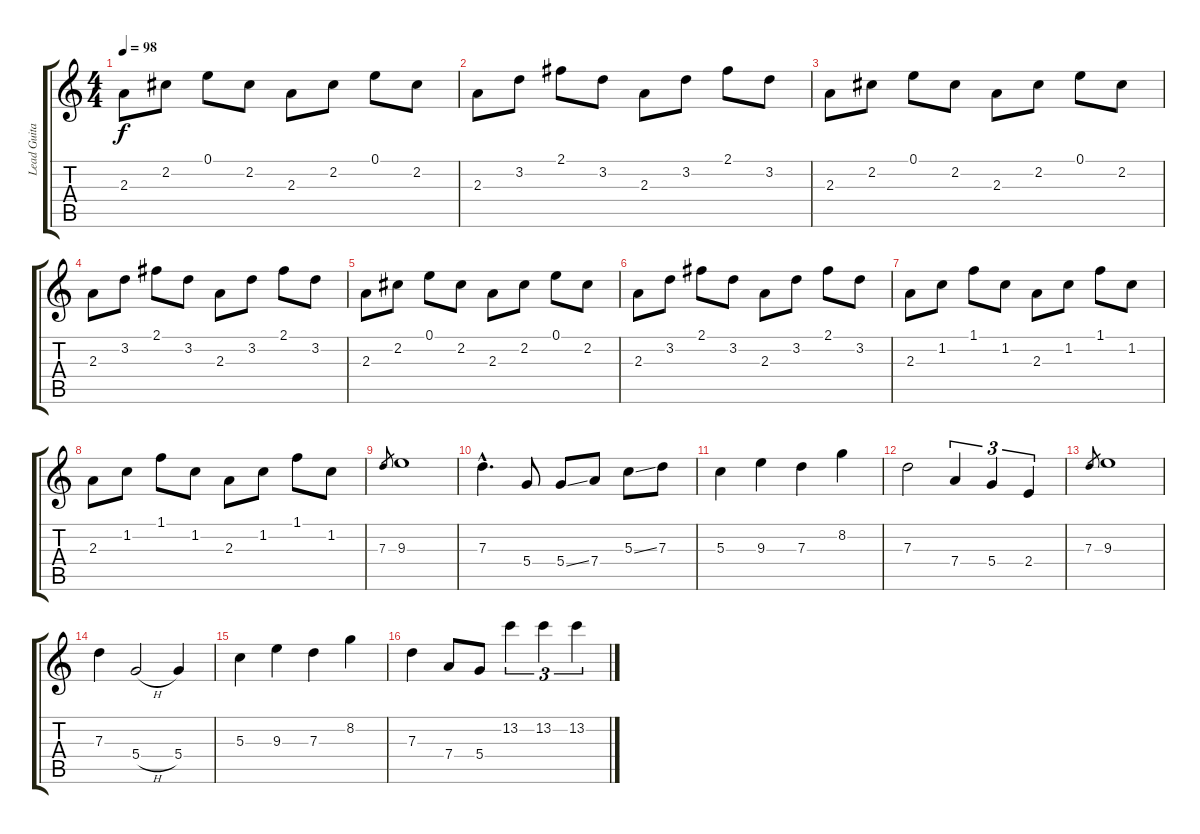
\track ("Lead Guitar" "Lead Guita") {instrument distortionguitar}
\staff {score tabs}
\tuning (E4 B3 G3 D3 A2 E2) {hide}
\ts (4 4)
\tempo 98
\clef g2
\ks c
2.3.8{dy f} 2.2.8 0.1.8 2.2.8 2.3.8 2.2.8 0.1.8 2.2.8 |
2.3.8 3.2.8 2.1.8 3.2.8 2.3.8 3.2.8 2.1.8 3.2.8 |
2.3.8 2.2.8 0.1.8 2.2.8 2.3.8 2.2.8 0.1.8 2.2.8 |
2.3.8 3.2.8 2.1.8 3.2.8 2.3.8 3.2.8 2.1.8 3.2.8 |
2.3.8 2.2.8 0.1.8 2.2.8 2.3.8 2.2.8 0.1.8 2.2.8 |
2.3.8 3.2.8 2.1.8 3.2.8 2.3.8 3.2.8 2.1.8 3.2.8 |
2.3.8 1.2.8 1.1.8 1.2.8 2.3.8 1.2.8 1.1.8 1.2.8 |
2.3.8 1.2.8 1.1.8 1.2.8 2.3.8 1.2.8 1.1.8 1.2.8 |
7.3.8{gr} 9.3.1 |
7.3{hac}.4{d} 5.4.8 5.4{ss}.8 7.4.8 5.3{ss}.8 7.3.8 |
5.3.4 9.3.4 7.3.4 8.2.4 |
7.3.2 7.4.4{tu (3 2)} 5.4.4{tu (3 2)} 2.4.4{tu (3 2)} |
7.3.8{gr} 9.3.1 |
7.3.4 5.4{h}.2 5.4.4 |
5.3.4 9.3.4 7.3.4 8.2.4 |
7.3.4 7.4.8 5.4.8 13.2.4{tu (3 2)} 13.2.4{tu (3 2)} 13.2.4{tu (3 2)}
